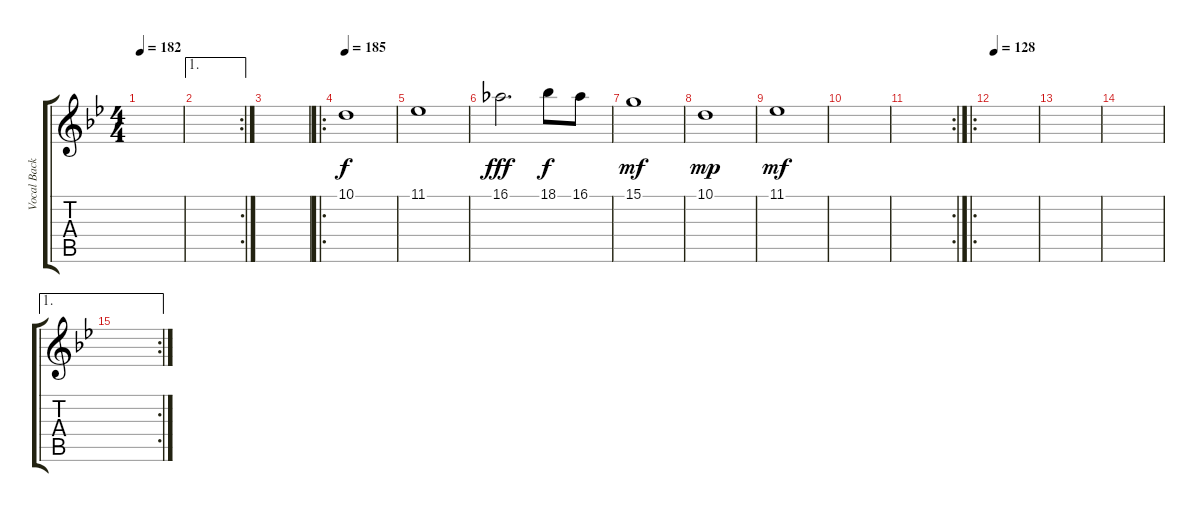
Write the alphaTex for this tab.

\track ("Vocal Back" "Vocal Back") {instrument lead6voice}
\staff {score tabs}
\tuning (E4 B3 G3 D3 A2 E2) {hide}
\ts (4 4)
\tempo 182
\clef g2
\ks gminor
|
\ae 1
\rc 2
|
|
\ro
\tempo 185
10.1.1 |
11.1.1{dy f} |
16.1.2{d dy fff} 18.1.8{dy f} 16.1.8 |
15.1.1{dy mf} |
10.1.1{dy mp} |
11.1.1{dy mf} |
|
\rc 2
|
\ro
\tempo 128
|
|
|
\ae 1
\rc 2
